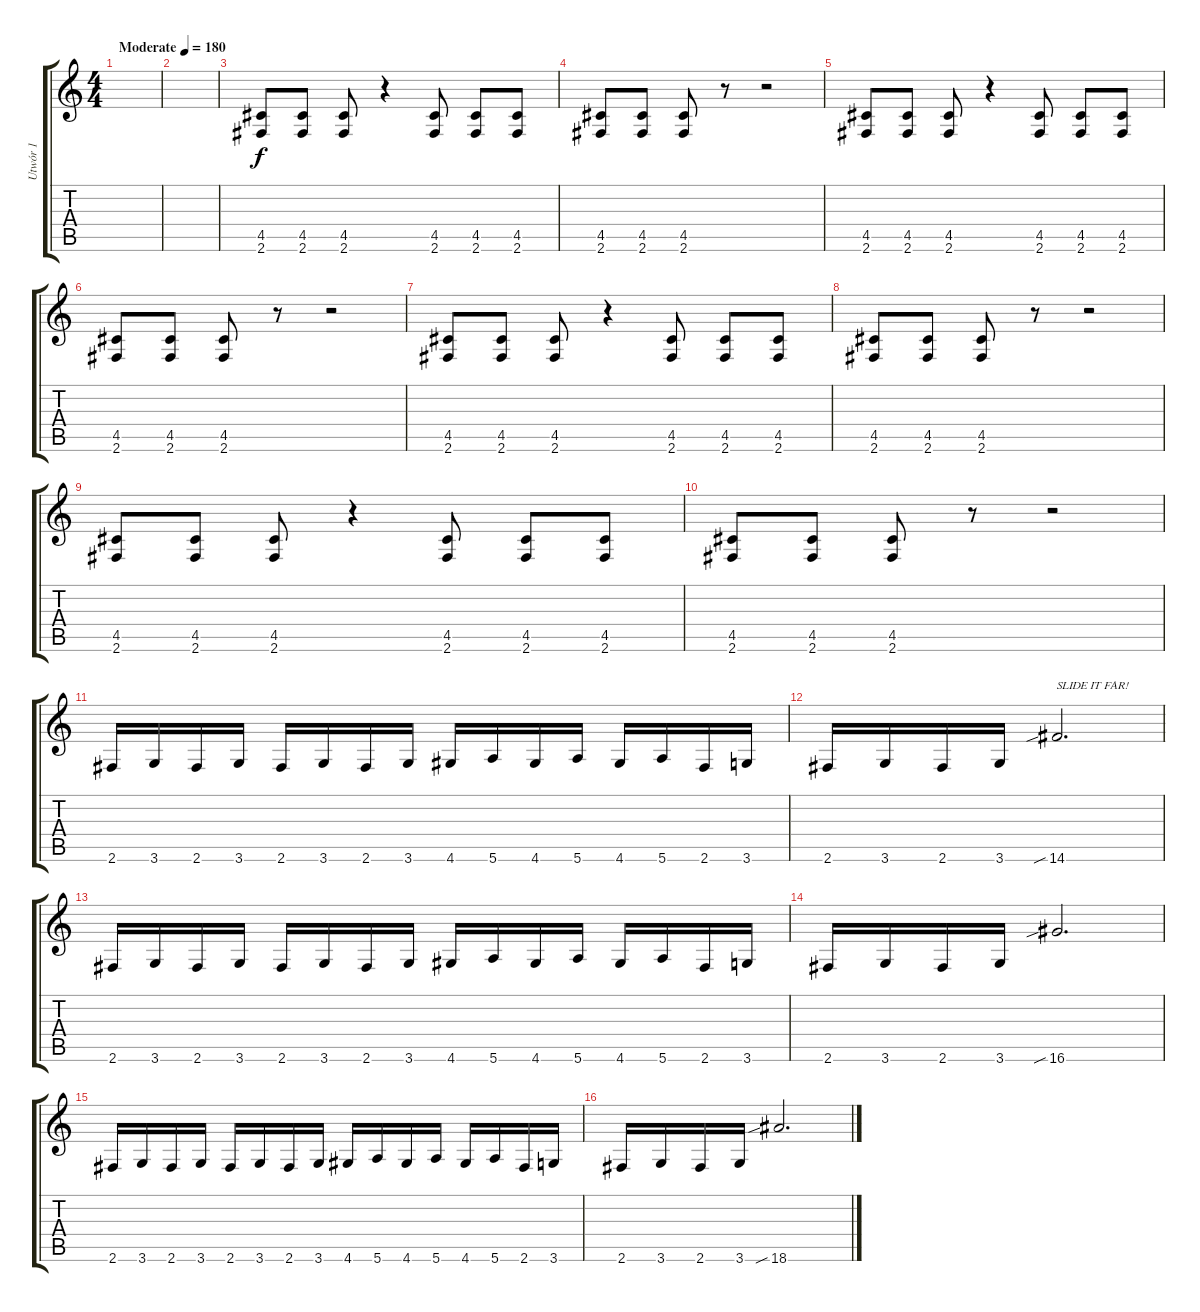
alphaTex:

\track ("Utwór 1" "Utwór 1") {mute instrument overdrivenguitar}
\staff {score tabs}
\tuning (E4 B3 G3 D3 A2 E2) {hide}
\ts (4 4)
\tempo (180 "Moderate")
\clef g2
\ks c
|
|
(4.5 2.6).8 (4.5 2.6).8 (4.5 2.6).8 r.4 (4.5 2.6).8 (4.5 2.6).8 (4.5 2.6).8 |
(4.5 2.6).8 (4.5 2.6).8 (4.5 2.6).8 r.8 r.2 |
(4.5 2.6).8 (4.5 2.6).8 (4.5 2.6).8 r.4 (4.5 2.6).8 (4.5 2.6).8 (4.5 2.6).8 |
(4.5 2.6).8 (4.5 2.6).8 (4.5 2.6).8 r.8 r.2 |
(4.5 2.6).8 (4.5 2.6).8 (4.5 2.6).8 r.4 (4.5 2.6).8 (4.5 2.6).8 (4.5 2.6).8 |
(4.5 2.6).8 (4.5 2.6).8 (4.5 2.6).8 r.8 r.2 |
(4.5 2.6).8 (4.5 2.6).8 (4.5 2.6).8 r.4 (4.5 2.6).8 (4.5 2.6).8 (4.5 2.6).8 |
(4.5 2.6).8 (4.5 2.6).8 (4.5 2.6).8 r.8 r.2 |
2.6.16 3.6.16 2.6.16 3.6.16 2.6.16 3.6.16 2.6.16 3.6.16 4.6.16 5.6.16 4.6.16 5.6.16 4.6.16 5.6.16 2.6.16 3.6.16 |
2.6.16 3.6.16 2.6.16 3.6.16 14.6{sib}.2{d txt "SLIDE IT FAR!"} |
2.6.16 3.6.16 2.6.16 3.6.16 2.6.16 3.6.16 2.6.16 3.6.16 4.6.16 5.6.16 4.6.16 5.6.16 4.6.16 5.6.16 2.6.16 3.6.16 |
2.6.16 3.6.16 2.6.16 3.6.16 16.6{sib}.2{d} |
2.6.16 3.6.16 2.6.16 3.6.16 2.6.16 3.6.16 2.6.16 3.6.16 4.6.16 5.6.16 4.6.16 5.6.16 4.6.16 5.6.16 2.6.16 3.6.16 |
2.6.16 3.6.16 2.6.16 3.6.16 18.6{sib}.2{d}
